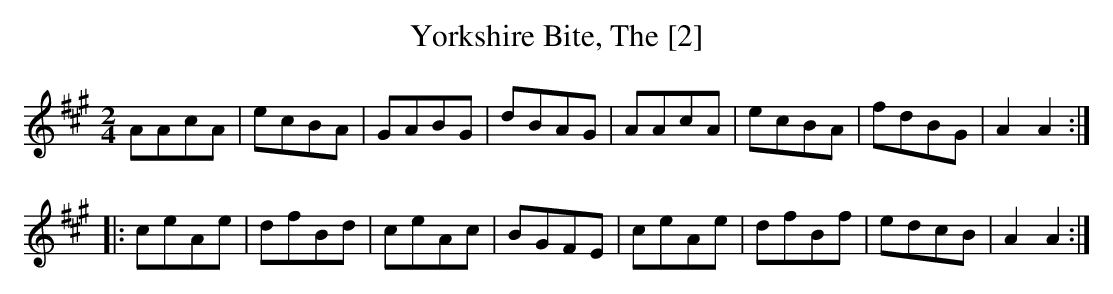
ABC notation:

X:1
T:Yorkshire Bite, The [2]
M:2/4
L:1/8
K:A
AAcA|ecBA|GABG|dBAG|AAcA|ecBA|fdBG|A2A2:|
|:ceAe|dfBd|ceAc|BGFE|ceAe|dfBf|edcB|A2A2:|
